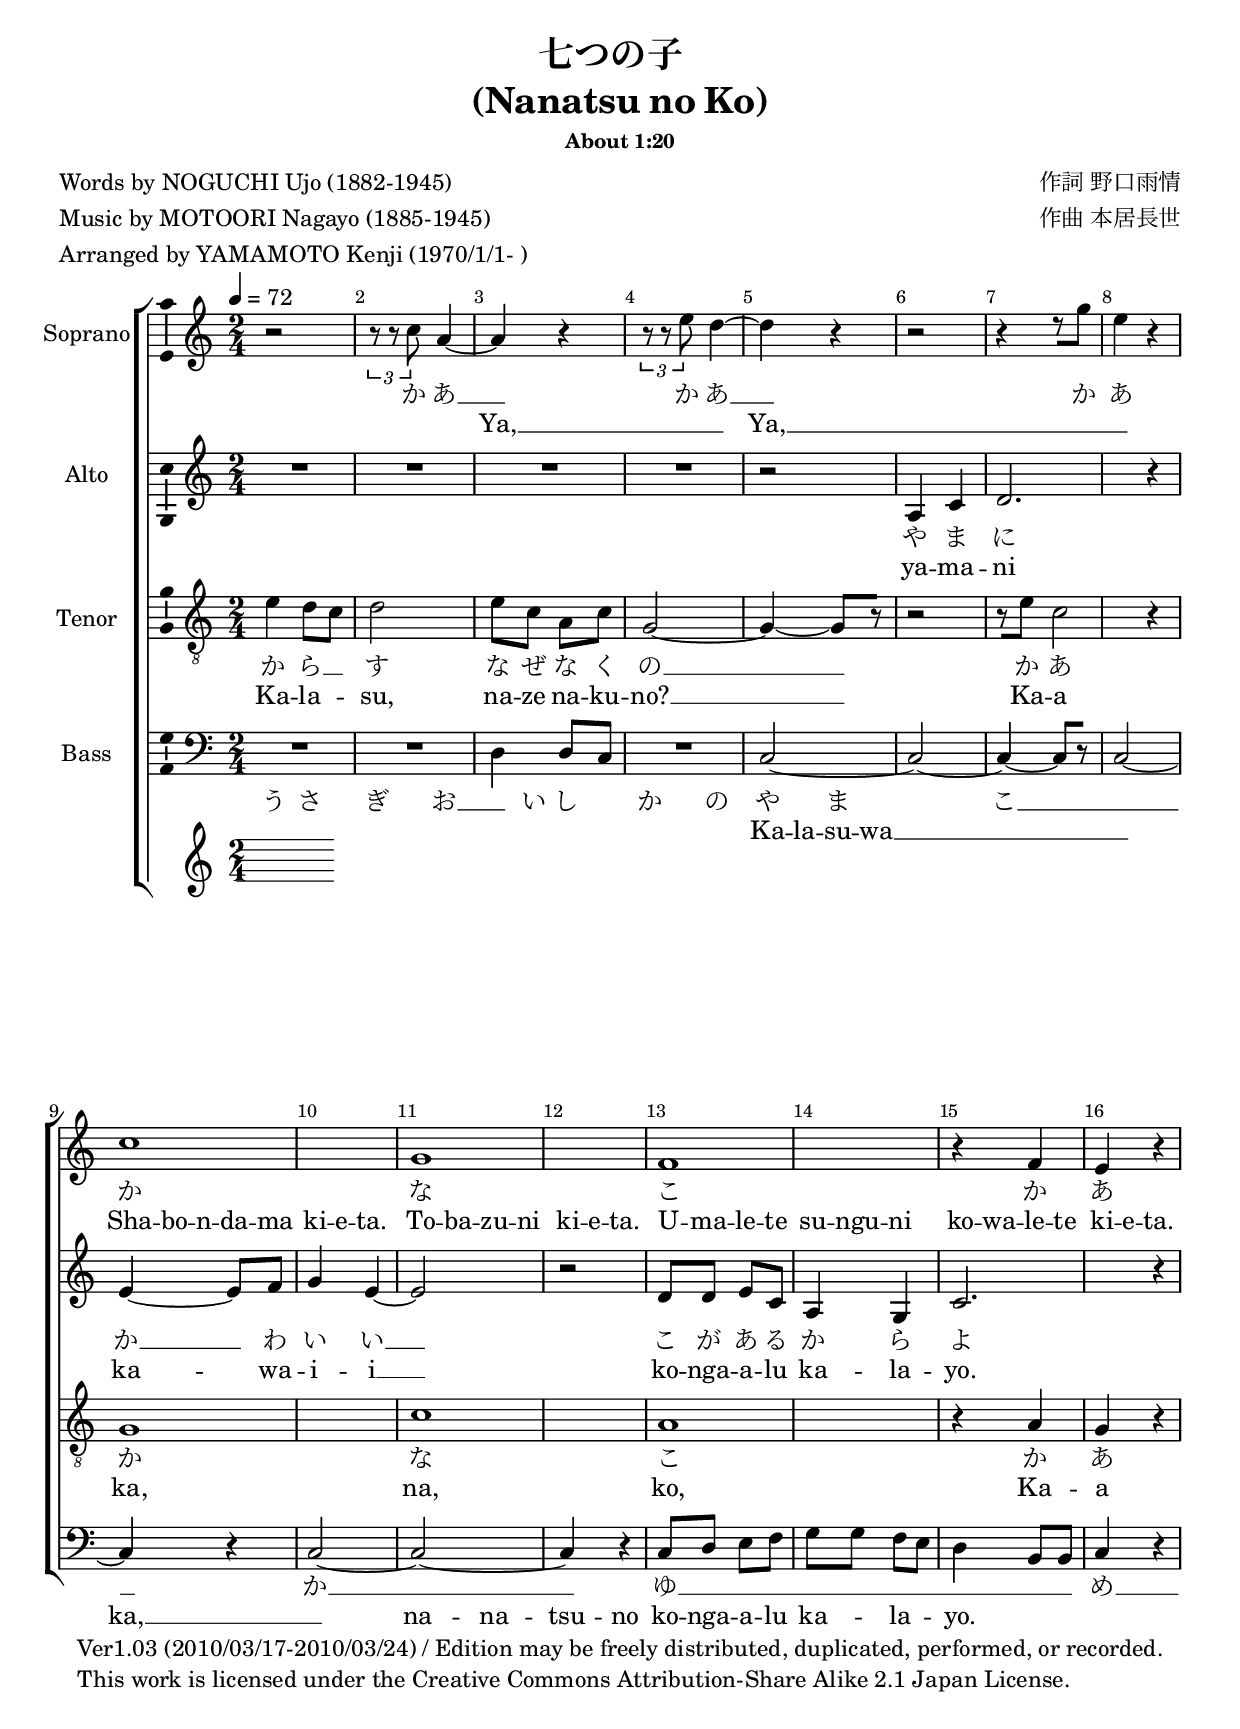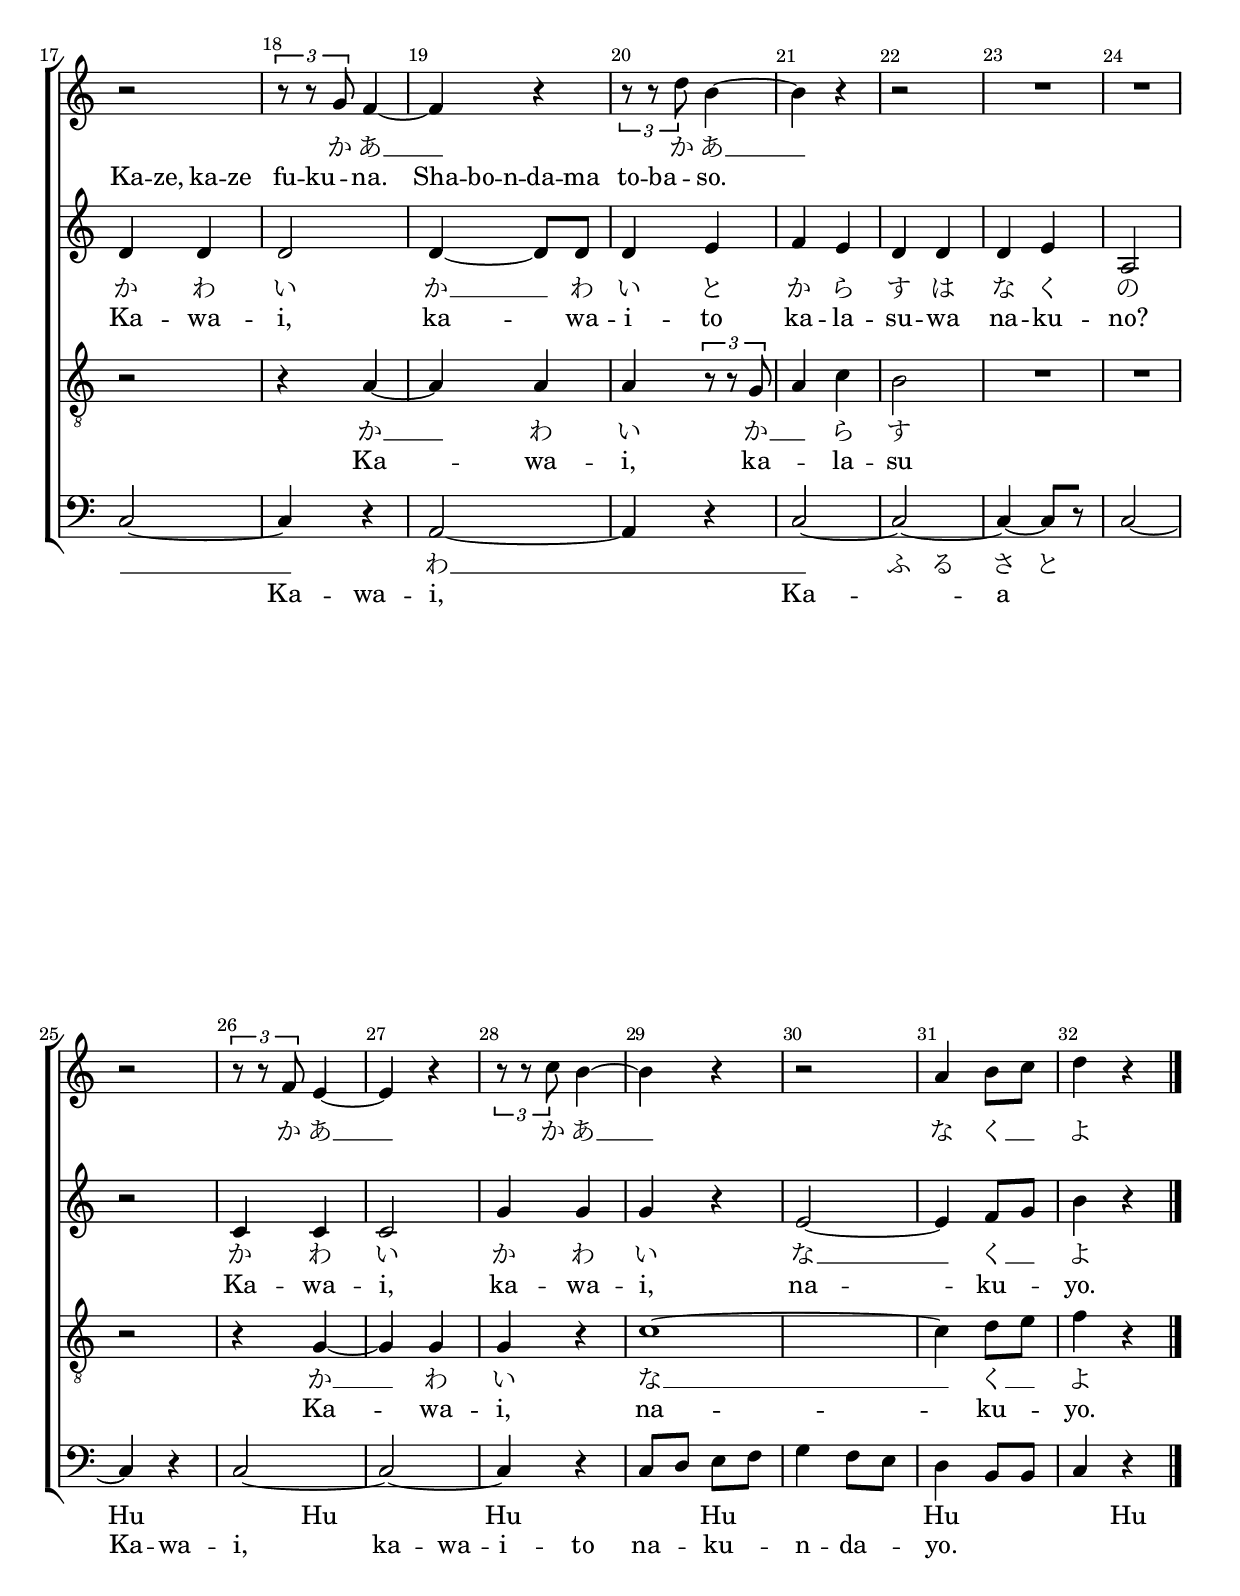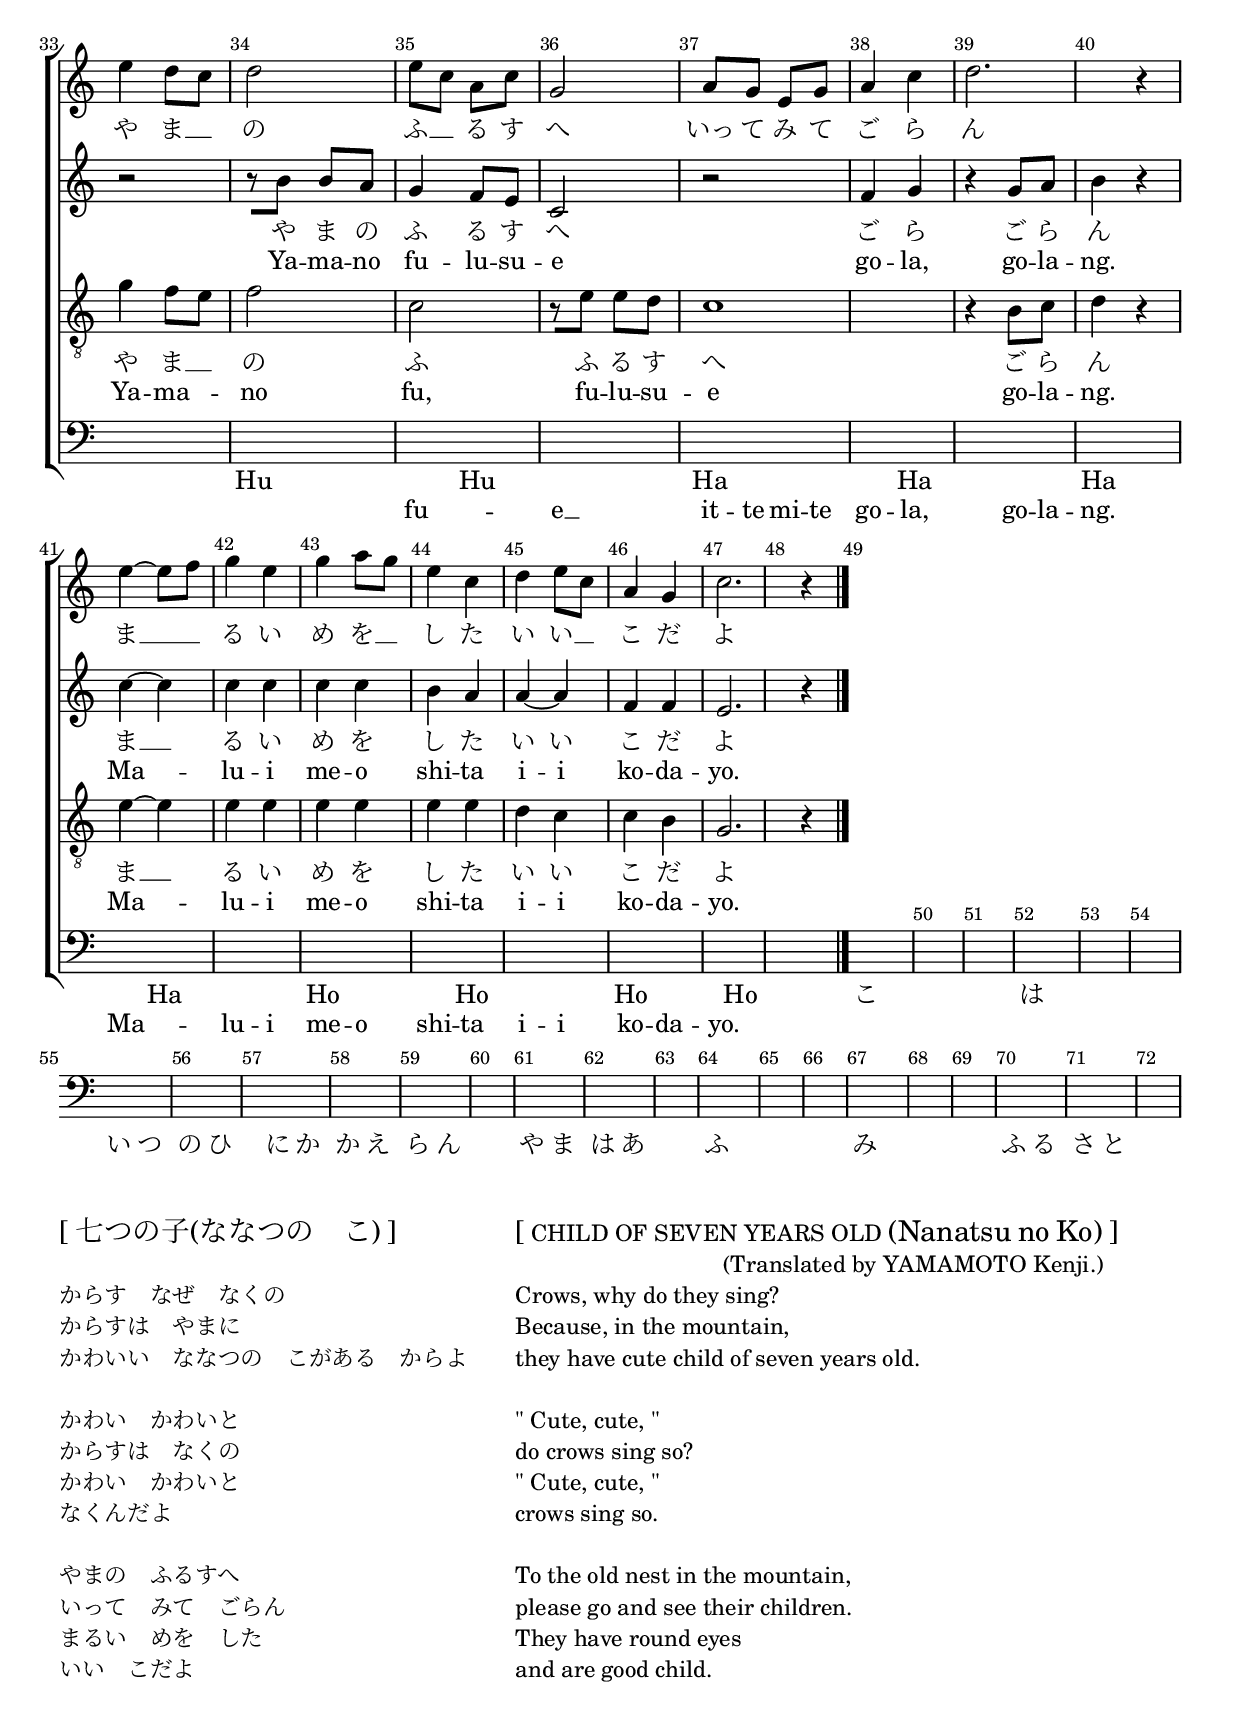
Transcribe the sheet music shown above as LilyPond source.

\version "2.12.3"

\include "common.ly"

% **********************************************************************
% sopranoMusic.ly :
%  Copyright (C) 2010 YAMAMOTO Kenji
%  This work is licensed under 
%  the Creative Commons Attribution-Share Alike 2.1 Japan License. 
%  To view a copy of this license, 
%  visit http://creativecommons.org/licenses/by-sa/2.1/jp/
%  or send a letter to Creative Commons, 171 Second Street,
%  Suite 300, San Francisco, California, 94105, USA.
% **********************************************************************

sopranoMusic =
{
  \set Staff.instrumentName = "Soprano"

  \clef treble

  \key c \major

  % --------------------------------------------------
  % Initial Setting
  % --------------------------------------------------
%  \set Staff.midiInstrument = "acoustic grand"
  \set Staff.midiInstrument = "violin"

  \override Staff.TimeSignature #'style = #'()

  \time 4/4

  % --------------------------------------------------
  % 1-1
  % --------------------------------------------------
  \relative c''
  {
    r2 \times2/3{ r8 r c } a4~ | a4 r4 \times2/3{ r8 r e' } d4~ | d4 r4 r2 | r4 r8 [ g ] e4 r4  |
  }

  % --------------------------------------------------
  % 1-2
  % --------------------------------------------------
  \relative c''
  {
    c1 | g1 | f1 | r4 f4 e4 r4  |
  }

  \break

  % --------------------------------------------------
  % 2-1
  % --------------------------------------------------
  \relative c''
  {
    r2 \times2/3{ r8 r g } f4~ | f4 r4 \times2/3{ r8 r d' } b4~ | b4 r4 r2 | R1 |
  }

  \break

  % --------------------------------------------------
  % 2-2
  % --------------------------------------------------
  \relative c'
  {
    r2 \times2/3{ r8 r f } e4~ | e4 r4 \times2/3{ r8 r c' } b4~ | b4 r4 r2 | a4 b8 [ c ] d4 r4 |
  }

  \break

  % --------------------------------------------------
  % 3-1
  % --------------------------------------------------
  \relative c''
  {
    e4 d8 [ c ] d2 | e8 [ c ] a8 [ c ] g2 | a8 [ g ] e8 [ g ] a4 c4 | d2. r4 |
  }

  % --------------------------------------------------
  % 3-2
  % --------------------------------------------------
  \relative c''
  {
    e4~ e8 [ f ] g4 e4 | g4 a8 [ g ] e4 c4 | d4 e8 [ c ] a4 g4 | c2. r4 |
  }

  \bar "|."
}



sopranoLyrics = \lyricmode 
{
  % --------------------------------------------------
  % 1-1
  % --------------------------------------------------
  \skip4 \skip4 \skip8*2/3 \skip8*2/3 か8*2/3 あ4 __ | \skip4 \skip4 \skip8*2/3 \skip8*2/3 か8*2/3 あ4 __ | \skip4 \skip4 \skip4 \skip4 | \skip4 \skip8 か8 あ4 \skip4  |

  % --------------------------------------------------
  % 1-2
  % --------------------------------------------------
  か4 \skip4 \skip4 \skip4 | な4 \skip4 \skip4 \skip4 | こ4 \skip4 \skip4 \skip4 | \skip4 か4 あ4 \skip4  |

  % --------------------------------------------------
  % 2-1
  % --------------------------------------------------
  \skip4 \skip4 \skip8*2/3 \skip8*2/3 か8*2/3 あ4 __ | \skip4 \skip4 \skip8*2/3 \skip8*2/3 か8*2/3 あ4 __ | \skip4 \skip4 \skip4 \skip4 | \skip4 \skip4 \skip4 \skip4 |

  % --------------------------------------------------
  % 2-2
  % --------------------------------------------------
  \skip4 \skip4 \skip8*2/3 \skip8*2/3 か8*2/3 あ4 __ | \skip4 \skip4 \skip8*2/3 \skip8*2/3 か8*2/3 あ4 __ | \skip4 \skip4 \skip4 \skip4 | な4 く8 __ \skip8 よ4 \skip4 |

  % --------------------------------------------------
  % 3-1
  % --------------------------------------------------
  や4 ま8 __ \skip8 の4 \skip4 | ふ8 __ \skip8 る8 す8 へ4 \skip4 | いっ8 て8 み8 て8 ご4 ら4 | ん4 \skip4 \skip4 \skip4 |

  % --------------------------------------------------
  % 3-2
  % --------------------------------------------------
  ま4 __ \skip4 る4 い4 | め4 を8 __ \skip8 し4 た4 | い4 い8 __ \skip8 こ4 だ4 | よ4 \skip4 \skip4 \skip4 |

}



sopranoLyricsRoman = \lyricmode 
{
  % --------------------------------------------------
  % 1-1
  % --------------------------------------------------
  \skip4 \skip4 | \skip4 \skip4 | Ya,4 __ \skip4 | \skip4 \skip4 |

  % --------------------------------------------------
  % 1-2
  % --------------------------------------------------
  Ya,4 __ \skip4 | \skip4 \skip4 | \skip4 \skip4 | \skip4 \skip4 |

  % --------------------------------------------------
  % 2-1
  % --------------------------------------------------
  Sha8 -- bo16 -- n16 -- da8 -- ma8 | ki8 -- e8 -- ta.8 \skip8 | To8 -- ba8 -- zu8 -- ni8 | ki8 -- e8 -- ta.8 \skip8 |

  % --------------------------------------------------
  % 2-2
  % --------------------------------------------------
  U8 -- ma8 -- le8 -- te8 | su8 -- ngu8 -- ni8 \skip8 | ko8 -- wa8 -- le8 -- te8 | ki8 -- e8 -- ta.8 \skip8 |

  % --------------------------------------------------
  % 3-1
  % --------------------------------------------------
  Ka8. -- ze,16 ka8 -- ze8 | fu8 -- ku8 -- na.8 \skip8 | Sha8 -- bo16 -- n16 -- da8 -- ma8 | to8 -- ba8 -- so.8 \skip8 |

}



altoMusic =
{
  \set Staff.instrumentName = "Alto"

  \clef treble

  \key c \major

  % --------------------------------------------------
  % 初期設定
  % --------------------------------------------------
%  \set Staff.midiInstrument = "acoustic grand"
  \set Staff.midiInstrument = "violin"

  \override Staff.TimeSignature #'style = #'()

  \time 4/4

  % --------------------------------------------------
  % 1-1
  % --------------------------------------------------
  \relative c'
  {
    R1 | R1 | r2 a4 c4 | d2. r4 |
  }

  % --------------------------------------------------
  % 1-2
  % --------------------------------------------------
  \relative c'
  {
    e4~ e8 [ f ] g4 e4~ | e2 r2 | d8 [ d ] e8 [ c ] a4 g4 | c2. r4 |
  }

  % --------------------------------------------------
  % 2-1
  % --------------------------------------------------
  \relative c'
  {
    d4 d4 d2 | d4~ d8 [ d ] d4 e4 | f4 e4 d4 d4 | d4 e4 a,2 |
  }

  % --------------------------------------------------
  % 2-2
  % --------------------------------------------------
  \relative c'
  {
    r2 c4 c4 | c2 g'4 g4 | g4 r4 e2~ | e4 f8 [ g ] b4 r4 |
  }

  % --------------------------------------------------
  % 3-1
  % --------------------------------------------------
  \relative c''
  {
    r2 r8 [ b ] b8 [ a ] | g4 f8 [ e ] c2 | r2 f4 g4 | r4 g8 [ a ] b4 r4 |
  }

  % --------------------------------------------------
  % 3-2
  % --------------------------------------------------
  \relative c''
  {
    c4~ c4 c4 c4 | c4 c4 b4 a4 | a4~ a4 f4 f4 | e2. r4 |
  }

  \bar "|."
}



altoLyrics = \lyricmode 
{
  % --------------------------------------------------
  % 1-1
  % --------------------------------------------------
  \skip4 \skip4 \skip4 \skip4 | \skip4 \skip4 \skip4 \skip4 | \skip4 \skip4 や4 ま4 | に4 \skip4 \skip4 \skip4 |

  % --------------------------------------------------
  % 1-2
  % --------------------------------------------------
  か4 __ \skip8 わ8 い4 い4 __ | \skip4 \skip4 \skip4 \skip4 | こ8 が8 あ8 る8 か4 ら4 | よ4 \skip4 \skip4 \skip4 |

  % --------------------------------------------------
  % 2-1
  % --------------------------------------------------
  か4 わ4 い4 \skip4 | か4 __ \skip8 わ8 い4 と4 | か4 ら4 す4 は4 | な4 く4 の4 \skip4 |

  % --------------------------------------------------
  % 2-2
  % --------------------------------------------------
  \skip4 \skip4 か4 わ4 | い4 \skip4 か4 わ4 | い4 \skip4 な4 __ \skip4 | \skip4 く8 __ \skip8 よ4 \skip4 |

  % --------------------------------------------------
  % 3-1
  % --------------------------------------------------
  \skip4 \skip4 \skip8 や8 ま8 の8 | ふ4 る8 す8 へ4 \skip4 | \skip4 \skip4 ご4 ら4 | \skip4 ご8 ら8 ん4 \skip4 |

  % --------------------------------------------------
  % 3-2
  % --------------------------------------------------
  ま4 __ \skip4 る4 い4 | め4 を4 し4 た4 | い4 い4 こ4 だ4 | よ4 \skip4 \skip4 \skip4 |

}



altoLyricsRoman = \lyricmode 
{
  % --------------------------------------------------
  % 1-1
  % --------------------------------------------------
  \skip4 \skip4 \skip4 \skip4 | \skip4 \skip4 \skip4 \skip4 | \skip4 \skip4 ya4 -- ma4 -- | ni4 \skip4 \skip4 \skip4 |

  % --------------------------------------------------
  % 1-2
  % --------------------------------------------------
  ka4 -- \skip8 wa8 -- i4 -- i4 __ | \skip4 \skip4 \skip4 \skip4 | ko8 -- nga8 -- a8 -- lu8 ka4 -- la4 -- | yo.4 \skip4 \skip4 \skip4 |

  % --------------------------------------------------
  % 2-1
  % --------------------------------------------------
  Ka4 -- wa4 -- i,4 \skip4 | ka4 -- \skip8 wa8 -- i4 -- to4 | ka4 -- la4 -- su4 -- wa4 | na4 -- ku4 -- no?4 \skip4 |

  % --------------------------------------------------
  % 2-2
  % --------------------------------------------------
  \skip4 \skip4 Ka4 -- wa4 -- | i,4 \skip4 ka4 -- wa4 -- | i,4 \skip4 na4 -- \skip4 | \skip4 ku8 -- \skip8 yo.4 \skip4 |

  % --------------------------------------------------
  % 3-1
  % --------------------------------------------------
  \skip4 \skip4 \skip8 Ya8 -- ma8 -- no8 | fu4 -- lu8 -- su8 -- e4 \skip4 | \skip4 \skip4 go4 -- la,4 | \skip4 go8 -- la8 -- ng.4 \skip4 |

  % --------------------------------------------------
  % 3-2
  % --------------------------------------------------
  Ma4 -- \skip4 lu4 -- i4 | me4 -- o4 shi4 -- ta4 | i4 -- i4  ko4 -- da4 -- | yo.4 \skip4 \skip4 \skip4 |

}



% **********************************************************************
% tenorMusic.ly :
%  Copyright (C) 2010 YAMAMOTO Kenji
%  This work is licensed under 
%  the Creative Commons Attribution-Share Alike 2.1 Japan License. 
%  To view a copy of this license, 
%  visit http://creativecommons.org/licenses/by-sa/2.1/jp/
%  or send a letter to Creative Commons, 171 Second Street,
%  Suite 300, San Francisco, California, 94105, USA.
% **********************************************************************

tenorMusic =
{
  \set Staff.instrumentName = "Tenor"

  \clef "treble_8" 

  \key c \major

  % --------------------------------------------------
  % Initial Setting
  % --------------------------------------------------
%  \set Staff.midiInstrument = "acoustic grand"
  \set Staff.midiInstrument = "violin"

  \override Staff.TimeSignature #'style = #'()

  \time 4/4

  % --------------------------------------------------
  % 1-1
  % --------------------------------------------------
  \relative c'
  {
    e4 d8 [ c ] d2 | e8 [ c ] a8 [ c ] g2~ | g4~ g8~ [ r ] r2 | r8 [ e' ] c2 r4  |
  }

  % --------------------------------------------------
  % 1-2
  % --------------------------------------------------
  \relative c'
  {
    g1 | c1 | a1 | r4 a4 g4 r4 |
  }

  % --------------------------------------------------
  % 2-1
  % --------------------------------------------------
  \relative c'
  {
    r2 r4 a4~ | a4 a4 a4  \times2/3{ r8 r g } | a4 c4 b2 | R1 |
  }

  % --------------------------------------------------
  % 2-2
  % --------------------------------------------------
  \relative c'
  {
    r2 r4 g4~ | g4 g4 g4 r4 | c1~ | c4 d8 [ e ] f4 r4 |
  }

  % --------------------------------------------------
  % 3-1
  % --------------------------------------------------
  \relative c''
  {
    g4 f8 [ e ] f2 | c2 r8 [ e ] e8 [ d ] | c1 | r4 b8 [ c ] d4 r4 |
  }

  % --------------------------------------------------
  % 3-2
  % --------------------------------------------------
  \relative c'
  {
    e4~ e4 e4 e4 | e4 e4 e4 e4 | d4 c4 c4 b4 | g2. r4 |
  }

  \bar "|."
}



% **********************************************************************
% tenorLyrics.ly :
%  Copyright (C) 2010 YAMAMOTO Kenji
%  This work is licensed under 
%  the Creative Commons Attribution-Share Alike 2.1 Japan License. 
%  To view a copy of this license, 
%  visit http://creativecommons.org/licenses/by-sa/2.1/jp/
%  or send a letter to Creative Commons, 171 Second Street,
%  Suite 300, San Francisco, California, 94105, USA.
% **********************************************************************

tenorLyrics = \lyricmode 
{
  % --------------------------------------------------
  % 1-1
  % --------------------------------------------------
  か4 ら8 __ \skip8 す4 \skip4 | な8 ぜ8 な8 く8 の4 __ \skip4 | \skip4 \skip4 \skip4 \skip4 | \skip8 か8 あ4 \skip4 \skip4  |

  % --------------------------------------------------
  % 1-2
  % --------------------------------------------------
  か4 \skip4 \skip4 \skip4 | な4 \skip4 \skip4 \skip4 | こ4 \skip4 \skip4 \skip4 | \skip4 か4 あ4 \skip4  |

  % --------------------------------------------------
  % 2-1
  % --------------------------------------------------
  \skip4 \skip4 \skip4 か4 __ | \skip4 わ4 い4 \skip8*2/3 \skip8*2/3 か8*2/3 __ | \skip4 ら4 す4 \skip4 | \skip4 \skip4 \skip4 \skip4 |

  % --------------------------------------------------
  % 2-2
  % --------------------------------------------------
  \skip4 \skip4 \skip4 か4 __ | \skip4 わ4 い4 \skip4 | な4 __ \skip4 \skip4 \skip4 | \skip4 く8 __ \skip8 よ4 \skip4 |

  % --------------------------------------------------
  % 3-1
  % --------------------------------------------------
  や4 ま8 __ \skip8 の4 \skip4 | ふ4 \skip4 \skip8 ふ8 る8 す8 | へ4 \skip4 \skip4 \skip4 | \skip4 ご8 ら8 ん4 \skip4 |

  % --------------------------------------------------
  % 3-2
  % --------------------------------------------------
  ま4 __ \skip4 る4 い4 | め4 を4 し4 た4 | い4 い4 こ4 だ4 | よ4 \skip4 \skip4 \skip4 |

}



tenorLyricsRoman = \lyricmode 
{
  % --------------------------------------------------
  % 1-1
  % --------------------------------------------------
  Ka4 -- la8 -- \skip8 su,4 \skip4 | na8 -- ze8 na8 -- ku8 -- no?4 __ \skip4 | \skip4 \skip4 \skip4 \skip4 | \skip8 Ka8 -- a4 \skip4 \skip4  |

  % --------------------------------------------------
  % 1-2
  % --------------------------------------------------
  ka,4 \skip4 \skip4 \skip4 | na,4 \skip4 \skip4 \skip4 | ko,4 \skip4 \skip4 \skip4 | \skip4 Ka4 -- a4 \skip4  |

  % --------------------------------------------------
  % 2-1
  % --------------------------------------------------
  \skip4 \skip4 \skip4 Ka4 -- | \skip4 wa4 -- i,4 \skip8*2/3 \skip8*2/3 ka8*2/3 -- | \skip4 la4 -- su4 \skip4 | \skip4 \skip4 \skip4 \skip4 |

  % --------------------------------------------------
  % 2-2
  % --------------------------------------------------
  \skip4 \skip4 \skip4 Ka4 -- | \skip4 wa4 -- i,4 \skip4 | na4 -- \skip4 \skip4 \skip4 | \skip4 ku8 -- \skip8 yo.4 \skip4 |

  % --------------------------------------------------
  % 3-1
  % --------------------------------------------------
  Ya4 -- ma8 -- \skip8 no4 \skip4 | fu,4 \skip4 \skip8 fu8 -- lu8 -- su8 -- | e4 \skip4 \skip4 \skip4 | \skip4 go8 -- la8 -- ng.4 \skip4 |

  % --------------------------------------------------
  % 3-2
  % --------------------------------------------------
  Ma4 -- \skip4 lu4 -- i4 | me4 -- o4 shi4 -- ta4 | i4 -- i4  ko4 -- da4 -- | yo.4 \skip4 \skip4 \skip4 |

}



bassMusic =
{
  \set Staff.instrumentName = "Bass"

  \clef bass

  \key c \major

  % --------------------------------------------------
  % 初期設定
  % --------------------------------------------------
%  \set Staff.midiInstrument = "acoustic grand"
  \set Staff.midiInstrument = "violin"

  \override Staff.TimeSignature #'style = #'()

  \time 2/4

  % --------------------------------------------------
  % 1-1
  % --------------------------------------------------
  \relative c
  {
    R1*2/4 | R1*2/4 | d4 d8 [ c ] | R1*2/4 |
  }

  % --------------------------------------------------
  % 1-2
  % --------------------------------------------------
  \relative c
  {
    c2~ | c2~ | c4~ c8 [ r ] | c2~ |
  }

  % --------------------------------------------------
  % 1-3
  % --------------------------------------------------
  \relative c
  {
    c4 r4 | c2~ | c2~ | c4 r4 |
  }

  % --------------------------------------------------
  % 1-4
  % --------------------------------------------------
  \relative c
  {
    c8 [ d ] e8 [ f ] | g8 [ g ] f8 [ e ] | d4 b8 [ b ] | c4 r4 |
  }



  % --------------------------------------------------
  % 2-1
  % --------------------------------------------------
  \relative c
  {
    c2~ | c4 r4 | a2~ | a4 r4 |
  }

  % --------------------------------------------------
  % 2-2
  % --------------------------------------------------
  \relative c
  {
    c2~ | c2~ | c4~ c8 [ r ] | c2~ |
  }

  % --------------------------------------------------
  % 2-3
  % --------------------------------------------------
  \relative c
  {
    c4 r4 | c2~ | c2~ | c4 r4 |
  }

  % --------------------------------------------------
  % 2-4
  % --------------------------------------------------
  \relative c
  {
    c8 [ d ] e8 [ f ] | g4 f8 [ e ] | d4 b8 [ b ] | c4 r4 |
  }

  \bar "|."
}



bassLyrics = \lyricmode 
{
  % --------------------------------------------------
  % 1-1
  % --------------------------------------------------
  う4 さ4 ぎ4 | お4 __ \skip8 い8 し4 | か4 の4 や4 | ま4 \skip4 \skip4 |

  % --------------------------------------------------
  % 1-2
  % --------------------------------------------------
  こ4 __ \skip4 \skip4 | \skip4 \skip4 \skip4 | か4 __ \skip4 \skip4 | \skip4 \skip4 \skip4 |

  % --------------------------------------------------
  % 1-3
  % --------------------------------------------------
  ゆ4 __ \skip4 \skip4 | \skip4 \skip4 \skip4 | め4 __ \skip4 \skip4 | \skip4 \skip4 \skip4 |

  % --------------------------------------------------
  % 1-4
  % --------------------------------------------------
  わ4 __ \skip4 \skip4 | \skip4 \skip4 \skip4 | ふ4 る4 さ4 | と4 \skip4 \skip4 |

  % --------------------------------------------------
  % 2-1
  % --------------------------------------------------
  Hu4 \skip4 \skip4 | Hu4 \skip4 \skip4 | Hu4 \skip4 \skip4 | Hu4 \skip4 \skip4  |

  % --------------------------------------------------
  % 2-2
  % --------------------------------------------------
  Hu4 \skip4 \skip4 | Hu4 \skip4 \skip4 | Hu4 \skip4 \skip4 | Hu4 \skip4 \skip4  |

  % --------------------------------------------------
  % 2-3
  % --------------------------------------------------
  Ha4 \skip4 \skip4 | Ha4 \skip4 \skip4 | Ha4 \skip4 \skip4 | Ha4 \skip4 \skip4  |

  % --------------------------------------------------
  % 2-4
  % --------------------------------------------------
  Ho4 \skip4 \skip4 | Ho4 \skip4 \skip4 | Ho4 \skip4 \skip4 | Ho4 \skip4 \skip4  |

  % --------------------------------------------------
  % 3-1
  % --------------------------------------------------
  こ4 __ \skip4 \skip4  | \skip4 \skip4 \skip4 | は4 __ \skip4 \skip4  | \skip4 \skip4 \skip4 |

  % --------------------------------------------------
  % 3-2
  % --------------------------------------------------
  い4 つ4 の4 | ひ4 __ \skip8 に8 か4 | か4 え4 ら4 | ん4 \skip4 \skip4 |

  % --------------------------------------------------
  % 3-3
  % --------------------------------------------------
  や8 __ \skip8 ま4 は4 | あ4 \skip4 \skip4  | ふ4 __ \skip4 \skip4 | \skip4 \skip4 \skip4 |

  % --------------------------------------------------
  % 3-4
  % --------------------------------------------------
  み4 __ \skip4 \skip4 | \skip4 \skip4 \skip4 | ふ4 る4 さ4 | と4 \skip4 \skip4 |

}



% **********************************************************************
% bassLyricsRoman.ly :
%  Copyright (C) 2010 YAMAMOTO Kenji
%  This work is licensed under 
%  the Creative Commons Attribution-Share Alike 2.1 Japan License. 
%  To view a copy of this license, 
%  visit http://creativecommons.org/licenses/by-sa/2.1/jp/
%  or send a letter to Creative Commons, 171 Second Street,
%  Suite 300, San Francisco, California, 94105, USA.
% **********************************************************************

bassLyricsRoman = \lyricmode 
{
  % --------------------------------------------------
  % 1-1
  % --------------------------------------------------
  \skip4 \skip4 \skip4 \skip4 | \skip4 \skip4 \skip4 \skip4 | Ka8 -- la8 -- su8 -- wa8 __ \skip4 \skip4 | \skip4 \skip4 \skip4 \skip4 |

  % --------------------------------------------------
  % 1-2
  % --------------------------------------------------
  ka,4 __ \skip4 \skip4 \skip4 | na4 -- na8 -- \skip8 tsu4 -- no4 | | ko8 -- nga8 -- a8 -- lu8 ka4 -- la4 -- | yo.4 \skip4 \skip4 \skip4 |

  % --------------------------------------------------
  % 2-1
  % --------------------------------------------------
  \skip4 \skip4 Ka4 -- wa4 -- | i,4 \skip4 \skip4 \skip4 | Ka4 -- \skip4 \skip4 \skip4 | a4 \skip4 \skip4 \skip4 |

  % --------------------------------------------------
  % 2-2
  % --------------------------------------------------
  Ka4 -- wa4 -- i,4 \skip4 | ka4 --  \skip8 wa8 -- i4 -- to4 | na4 -- ku4 -- n4 -- da4 -- | yo.4 \skip4 \skip4 \skip4 |

  % --------------------------------------------------
  % 3-1
  % --------------------------------------------------
  \skip4 \skip4 \skip4 \skip4 | fu4 -- \skip4 e4 __ \skip4 | it8 -- te8 mi8 -- te8 go4 -- la,4 | \skip4 go8 -- la8 -- ng.4 \skip4 |

  % --------------------------------------------------
  % 3-2
  % --------------------------------------------------
  Ma4 -- \skip4 lu4 -- i4 | me4 -- o4 shi4 -- ta4 | i4 -- i4  ko4 -- da4 -- | yo.4 \skip4 \skip4 \skip4 |

}



% **********************************************************************
% wholeLyrics.ly :
%  Copyright (C) 2010 YAMAMOTO Kenji
%  This work is licensed under 
%  the Creative Commons Attribution-Share Alike 2.1 Japan License. 
%  To view a copy of this license, 
%  visit http://creativecommons.org/licenses/by-sa/2.1/jp/
%  or send a letter to Creative Commons, 171 Second Street,
%  Suite 300, San Francisco, California, 94105, USA.
% **********************************************************************

wholeLyrics = 
\markup
{
  % --------------------------------------------------
  % Lyrics
  % --------------------------------------------------
  \column
  {
    \line \huge
    { 
      [ 七つの子(ななつの　こ) ]
    }

    %insert blank line
    \hspace #0.1

    \line
    { 
      からす　なぜ　なくの
    }

    \line
    { 
      からすは　やまに
    }

    \line
    { 
      かわいい　ななつの　こがある　からよ
    }

    %insert blank line
    \hspace #0.1

    \line
    { 
      かわい　かわいと
    }

    \line
    { 
      からすは　なくの
    }

    \line
    { 
      かわい　かわいと
    }

    \line
    { 
      なくんだよ
    }

    %insert blank line
    \hspace #0.1

    \line
    { 
      やまの　ふるすへ
    }

    \line
    { 
      いって　みて　ごらん
    }

    \line
    { 
      まるい　めを　した
    }

    \line
    { 
      いい　こだよ
    }

  }

  \hspace #4.0

  % --------------------------------------------------
  % Translation（English）
  % --------------------------------------------------
  \column
  {
    \line \huge
    { 
      [ \normalsize"CHILD OF SEVEN YEARS OLD"(Nanatsu no Ko) ]
    }

    \line
    { 
      \hspace #20.0
      (Translated by YAMAMOTO Kenji.)
    }

    \line
    { 
      Crows, why do they sing?
    }

    \line
    { 
      Because, in the mountain,
    }

    \line
    { 
      they have cute child of seven years old.
    }

    %insert blank line
    \hspace #0.1

    \line
    { 
      "\""Cute, cute,"\""
    }

    \line
    { 
      do crows sing so?
    }

    \line
    { 
      "\""Cute, cute,"\""
    }

    \line
    { 
      crows sing so.
    }

    %insert blank line
    \hspace #0.1

    \line
    { 
      To the old nest in the mountain, 
    }

    \line
    { 
      please go and see their children.
    }

    \line
    { 
      They have round eyes
    }

    \line
    { 
      and are good child.
    }

  }

}




\paper
{
  print-page-number = false
  bottom-margin = 1\cm
}

\header 
{
  title =
    \markup
    { 
      \column
      {
        \line
        {
          %move right
          \hspace #6.5

          七つの子
        }

        \line
        {
          (Nanatsu no Ko)
        }

      }
    }

  subsubtitle =
    \markup
    { 
      \lower #3.0
      \column
      {
        \line
        {
          About 1:20
        }

      }
    }
  
  poet =
    \markup
    { 
      \column
      {
        %insert blank line
        \hspace #0.1

        \line
        {
          Words by NOGUCHI Ujo (1882-1945)
        }

        \line
        {
          Music by MOTOORI Nagayo (1885-1945)
        }

        \line
        {
          Arranged by YAMAMOTO Kenji (1970/1/1- )
        }
      }
    }

  composer =
    \markup
    { 
      \column
      {
        %insert blank line
        \hspace #0.1

        \line
        {
          作詞 野口雨情
        }

        \line
        {
          作曲 本居長世
        }
      }
    }

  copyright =
    \markup
    {
      \column
      {
        \line
        {
          Ver1.03 (2010/03/17-2010/03/24) / Edition may be freely distributed, duplicated, performed, or recorded.
        }

        \line
        {
          This work is licensed under the Creative Commons Attribution-Share Alike 2.1 Japan License.
        }
      }
    }

}

\score
{
  \new ChoirStaff
  <<

    \commonScoreSetting

    \new Staff
    <<

      \new Voice = "soprano" 
      {
        \sopranoMusic
      }

      \new Lyrics
      {
        \set associatedVoice = #"soprano"

        \sopranoLyrics
      }

      \new Lyrics
      {
        \set associatedVoice = #"soprano"

        \sopranoLyricsRoman
      }

    >>

    \new Staff
    <<

      \new Voice = "alto" 
      {
        \altoMusic
      }

      \new Lyrics
      {
        \set associatedVoice = #"alto"

        \altoLyrics
      }

      \new Lyrics
      {
        \set associatedVoice = #"alto"

        \altoLyricsRoman
      }

    >>

    \new Staff
    <<

      \new Voice = "tenor" 
      {
        \tenorMusic
      }

      \new Lyrics
      {
        \set associatedVoice = #"tenor"

        \tenorLyrics
      }

      \new Lyrics
      {
        \set associatedVoice = #"tenor"

        \tenorLyricsRoman
      }

    >>

    \new Staff
    <<

      \new Voice = "bass" 
      {
        \bassMusic
      }

      \new Lyrics
      {
        \set associatedVoice = #"bass"

        \bassLyrics
      }

      \new Lyrics
      {
        \set associatedVoice = #"bass"

        \bassLyricsRoman
      }

    >>

  >>

  \layout
  {
    \context 
    {
      \Lyrics
      \consists "Bar_engraver"
      \consists "Separating_line_group_engraver"
      \override BarLine #'transparent = ##t
    }

    \context 
    {
      \Voice
      \consists "Ambitus_engraver"
    }
  }

  \midi
  {
  }

}

\wholeLyrics

